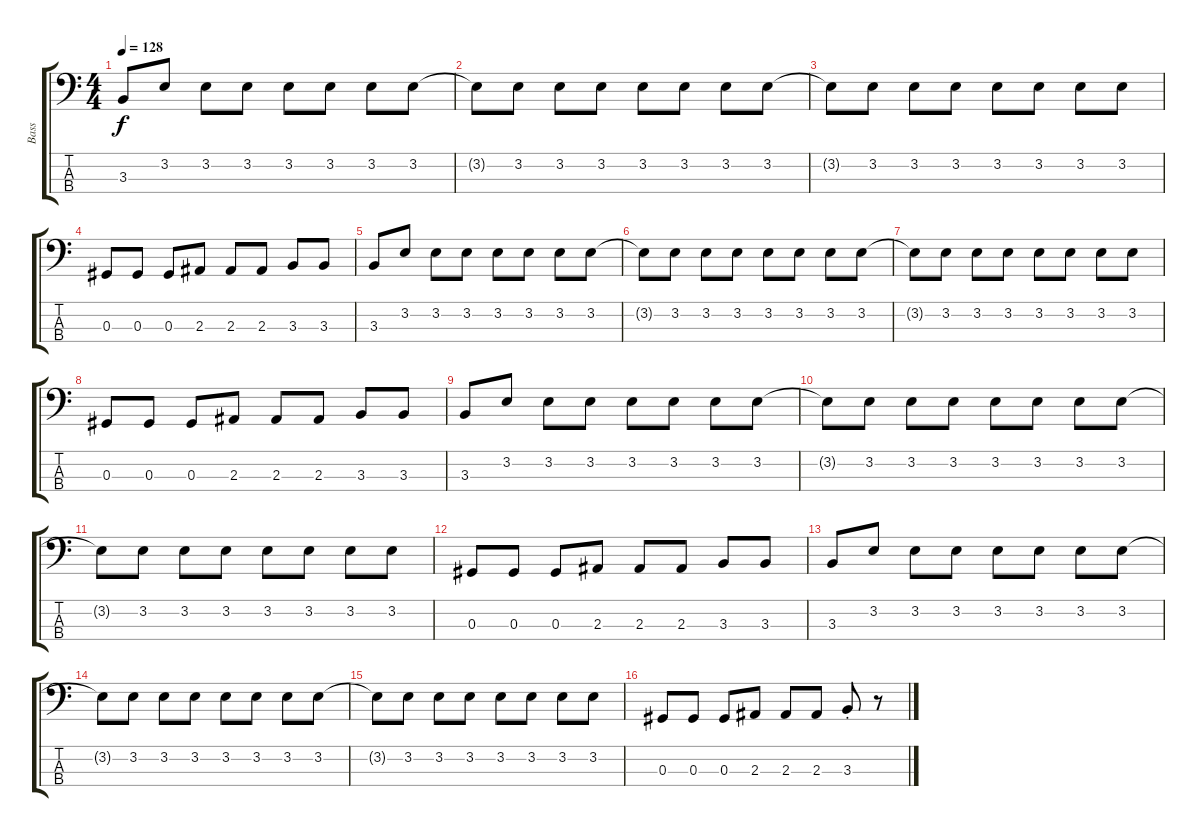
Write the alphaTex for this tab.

\track ("Bass" "Bass") {instrument electricbasspick}
\staff {score tabs}
\tuning (Gb2 Db2 Ab1 Eb1) {hide}
\ts (4 4)
\tempo 128
\clef f4
\ks c
3.3.8{dy f} 3.2.8 3.2.8 3.2.8 3.2.8 3.2.8 3.2.8 3.2.8 |
3.2{t}.8 3.2.8 3.2.8 3.2.8 3.2.8 3.2.8 3.2.8 3.2.8 |
3.2{t}.8 3.2.8 3.2.8 3.2.8 3.2.8 3.2.8 3.2.8 3.2.8 |
0.3.8 0.3.8 0.3.8 2.3.8 2.3.8 2.3.8 3.3.8 3.3.8 |
3.3.8 3.2.8 3.2.8 3.2.8 3.2.8 3.2.8 3.2.8 3.2.8 |
3.2{t}.8 3.2.8 3.2.8 3.2.8 3.2.8 3.2.8 3.2.8 3.2.8 |
3.2{t}.8 3.2.8 3.2.8 3.2.8 3.2.8 3.2.8 3.2.8 3.2.8 |
0.3.8 0.3.8 0.3.8 2.3.8 2.3.8 2.3.8 3.3.8 3.3.8 |
3.3.8 3.2.8 3.2.8 3.2.8 3.2.8 3.2.8 3.2.8 3.2.8 |
3.2{t}.8 3.2.8 3.2.8 3.2.8 3.2.8 3.2.8 3.2.8 3.2.8 |
3.2{t}.8 3.2.8 3.2.8 3.2.8 3.2.8 3.2.8 3.2.8 3.2.8 |
0.3.8 0.3.8 0.3.8 2.3.8 2.3.8 2.3.8 3.3.8 3.3.8 |
3.3.8 3.2.8 3.2.8 3.2.8 3.2.8 3.2.8 3.2.8 3.2.8 |
3.2{t}.8 3.2.8 3.2.8 3.2.8 3.2.8 3.2.8 3.2.8 3.2.8 |
3.2{t}.8 3.2.8 3.2.8 3.2.8 3.2.8 3.2.8 3.2.8 3.2.8 |
0.3.8 0.3.8 0.3.8 2.3.8 2.3.8 2.3.8 3.3{st}.8 r.8
